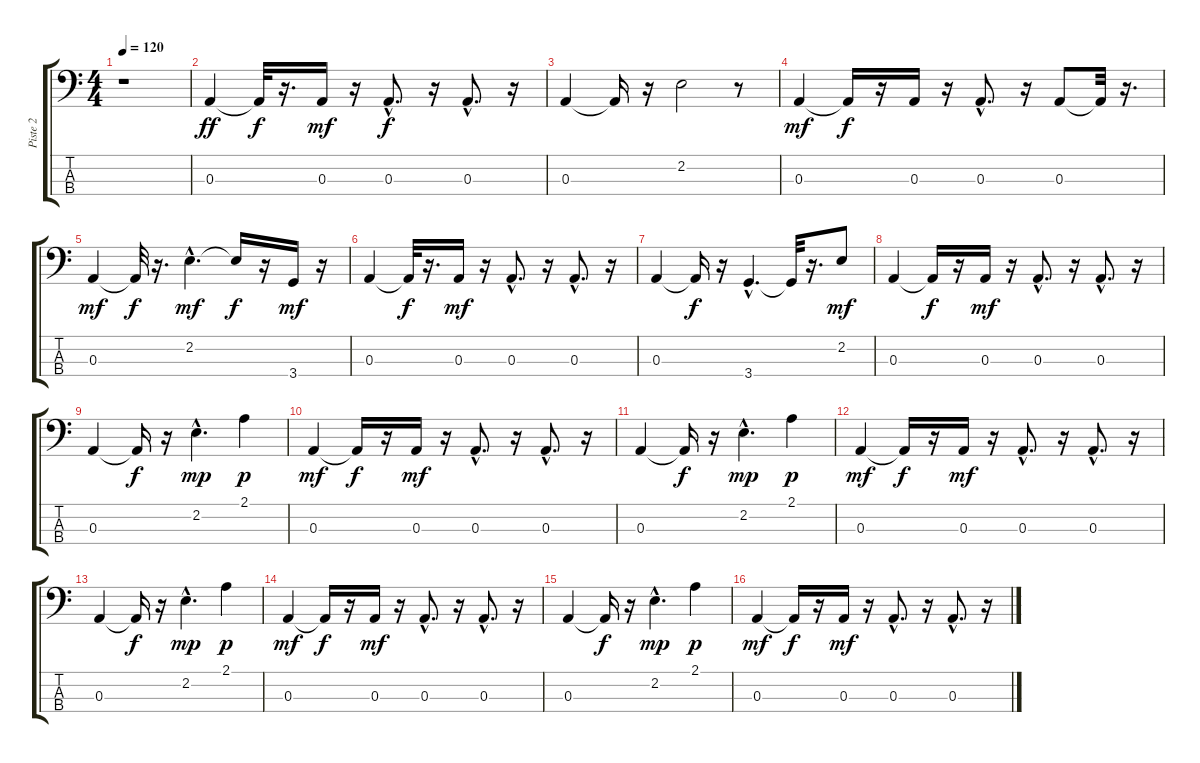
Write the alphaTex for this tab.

\track ("Piste 2" "Piste 2") {instrument electricbasspick}
\staff {score tabs}
\tuning (G2 D2 A1 E1) {hide}
\ts (4 4)
\tempo 120
\clef f4
\ks c
r.1{dy ff instrument electricbasspick} |
0.3.4 0.3{t}.32{dy f} r.16{d} 0.3.16{dy mf} r.16 0.3{hac}.8{d dy f} r.16 0.3{hac}.8{d} r.16 |
0.3.4 0.3{t}.16 r.16 2.2.2 r.8 |
0.3.4{dy mf} 0.3{t}.16{dy f} r.16 0.3.16 r.16 0.3{hac}.8{d} r.16 0.3.8 0.3{t}.32 r.16{d} |
0.3.4{dy mf} 0.3{t}.32{dy f} r.16{d} 2.2{hac}.4{d dy mf} 2.2{t}.16{dy f} r.16 3.4.16{dy mf} r.16 |
0.3.4 0.3{t}.32{dy f} r.16{d} 0.3.16{dy mf} r.16 0.3{hac}.8{d} r.16 0.3{hac}.8{d} r.16 |
0.3.4 0.3{t}.16{dy f} r.16 3.4{hac}.4{d} 3.4{t}.32 r.16{d} 2.2.8{dy mf} |
0.3.4 0.3{t}.16{dy f} r.16 0.3.16{dy mf} r.16 0.3{hac}.8{d} r.16 0.3{hac}.8{d} r.16 |
0.3.4 0.3{t}.16{dy f} r.16 2.2{hac}.4{d dy mp} 2.1.4{dy p} |
0.3.4{dy mf} 0.3{t}.16{dy f} r.16 0.3.16{dy mf} r.16 0.3{hac}.8{d} r.16 0.3{hac}.8{d} r.16 |
0.3.4 0.3{t}.16{dy f} r.16 2.2{hac}.4{d dy mp} 2.1.4{dy p} |
0.3.4{dy mf} 0.3{t}.16{dy f} r.16 0.3.16{dy mf} r.16 0.3{hac}.8{d} r.16 0.3{hac}.8{d} r.16 |
0.3.4 0.3{t}.16{dy f} r.16 2.2{hac}.4{d dy mp} 2.1.4{dy p} |
0.3.4{dy mf} 0.3{t}.16{dy f} r.16 0.3.16{dy mf} r.16 0.3{hac}.8{d} r.16 0.3{hac}.8{d} r.16 |
0.3.4 0.3{t}.16{dy f} r.16 2.2{hac}.4{d dy mp} 2.1.4{dy p} |
0.3.4{dy mf} 0.3{t}.16{dy f} r.16 0.3.16{dy mf} r.16 0.3{hac}.8{d} r.16 0.3{hac}.8{d} r.16
